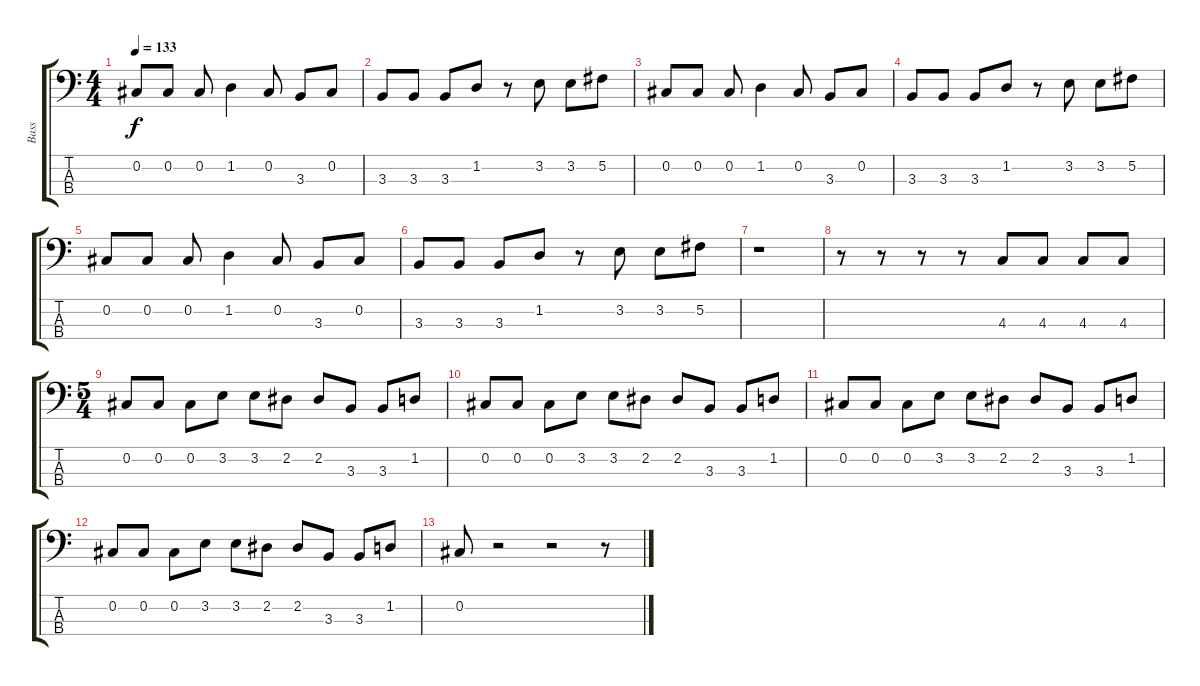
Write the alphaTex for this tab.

\track ("Bass" "Bass") {instrument electricbassfinger}
\staff {score tabs}
\tuning (Gb2 Db2 Ab1 Eb1) {hide}
\ts (4 4)
\tempo 133
\clef f4
\ks c
0.2.8{dy f} 0.2.8 0.2.8 1.2.4 0.2.8 3.3.8 0.2.8 |
3.3.8 3.3.8 3.3.8 1.2.8 r.8 3.2.8 3.2.8 5.2.8 |
0.2.8 0.2.8 0.2.8 1.2.4 0.2.8 3.3.8 0.2.8 |
3.3.8 3.3.8 3.3.8 1.2.8 r.8 3.2.8 3.2.8 5.2.8 |
0.2.8 0.2.8 0.2.8 1.2.4 0.2.8 3.3.8 0.2.8 |
3.3.8 3.3.8 3.3.8 1.2.8 r.8 3.2.8 3.2.8 5.2.8 |
r.1 |
r.8 r.8 r.8 r.8 4.3.8 4.3.8 4.3.8 4.3.8 |
\ts (5 4)
0.2.8 0.2.8 0.2.8 3.2.8 3.2.8 2.2.8 2.2.8 3.3.8 3.3.8 1.2.8 |
0.2.8 0.2.8 0.2.8 3.2.8 3.2.8 2.2.8 2.2.8 3.3.8 3.3.8 1.2.8 |
0.2.8 0.2.8 0.2.8 3.2.8 3.2.8 2.2.8 2.2.8 3.3.8 3.3.8 1.2.8 |
0.2.8 0.2.8 0.2.8 3.2.8 3.2.8 2.2.8 2.2.8 3.3.8 3.3.8 1.2.8 |
0.2.8 r.2 r.2 r.8
